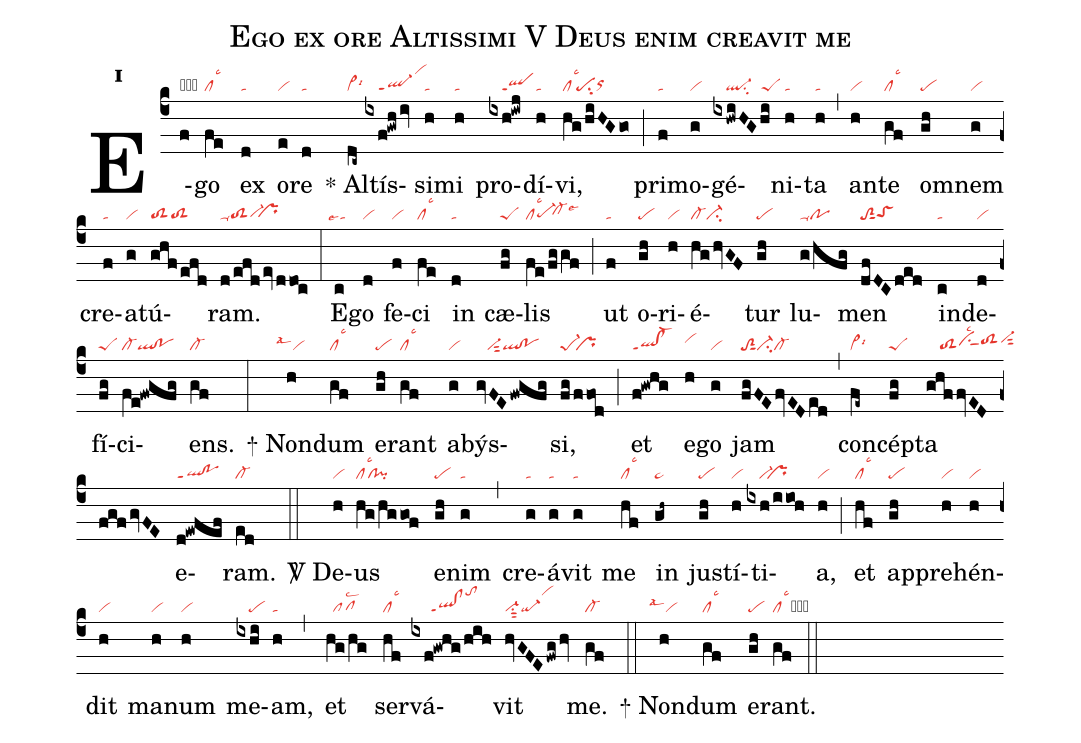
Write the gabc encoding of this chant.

name:Ego ex ore Altissimi V Deus enim creavit me;
office-part:re;
mode:1;
nabc-lines:1;
%%
initial-style: 1;
name: Ego ex ore Altissimi;
mode: 1;
office-part: Responsorium;
annotation: Resp.;
annotation: i;
nabc-lines:1;
%%
(c4) E(f|obvi-)go(fe|cllsc3) ex(d|ta) o(e|vi)re(d|ta) <sp>*</sp> Al(dc~|vi>lsi6)tís(ixf!gwh/iv|////ql-ppt1vihm)si(h|ta)mi(h|ta) pro(ixh!iwj|////qlppt1)dí(h|ta)vi,(hg/hiHGgo|cllsc3`pesu2orhh) (;) pri(f|ta)mo(g|vi)gé(ixhwiHGhi|////ql-su2peS)ni(h|ta)ta(h|ta) (,) an(h|vi)te(gf|cllsc3) om(gh|pe)nem(g|vi) cre(f|ta)a(g|vi)tú(ghf/efd|toS2toS2)ram.(d/efd/ev/ddoc|toS2ppu1vi-hg``prhg) (:) E(c|``talse4)go(d|vi) fe(f|vi)ci(fe|cllsc3) in(d|ta) cæ(fg|peS)lis(fe/fggf|cllsc3``pe-hg`cl-hhlse6) (;) ut(f|ta) o(gh|pe)ri(h|vi)é(hg/hvGF|cl-ci-)tur(gh|pe) lu(g/hfg|poppu1)men(dfDCded|toS2sut1toShg) in(c|ta)de(d|vi)fí(fg|peS)ci(fe!fwgfg|cl-ql!po)ens.(gf|cl-) (:)

<sp>+</sp> Non(h|```vilsal1)dum(gf|cllsc3) e(gh|pe)rant(gf|cllsc3) a(g|vi)býs(gvFE/fwgfg|///vi-sut2ql!po)si,(fg/ffod|pe-1``pr) (;) et(f!gwhg|ql!cl-ppt1) e(h|vihi)go(g|vi) jam(fgFEfvEDed|toS2sut1ci-cl-) (,) con(fe~|vi>lsi6)cép(fg|peS)ta(ghffvED/fgf/gvFE|////toS2vihhsu1sut1lsc2toS2hhvi-hisut2) e(d!ewfef|ql!poppt1)ram.(ed|cl-) (::)

<sp>V/</sp> De(h|vi)us(hg/hggof|cllsc3``cl!pi) e(gh|pe)nim(g|ta) (,) cre(g|ta)á(g|ta)vit(g|ta) me(hf|cllsc3) in(gh~|ta>) jus(gh|pe)tí(h|vi)ti(ixh/iioh|////vi-``pr)a,(h|vi) (;) et(hf|cllsc3) ap(gh|pe)pre(h|vi)hén(h|vi)dit(h|vi) ma(h|vi)num(h|vi) me(ixhi|////pe)am,(h|ta) (,) et(hg/hg|//pflsc2) ser(hf|cllsc3)vá(ixf!gwhg/hih|//////ql!clppt1tohm)vit(hvGFE/fwg/hv|vi-su1sut2qi-vihm) me.(gf|cl-) (::)

<sp>+</sp> Non(h|```vilsal1)dum(gf|cllsc3) e(gh|pe)rant.(gf|cllsc3cb) (::)
